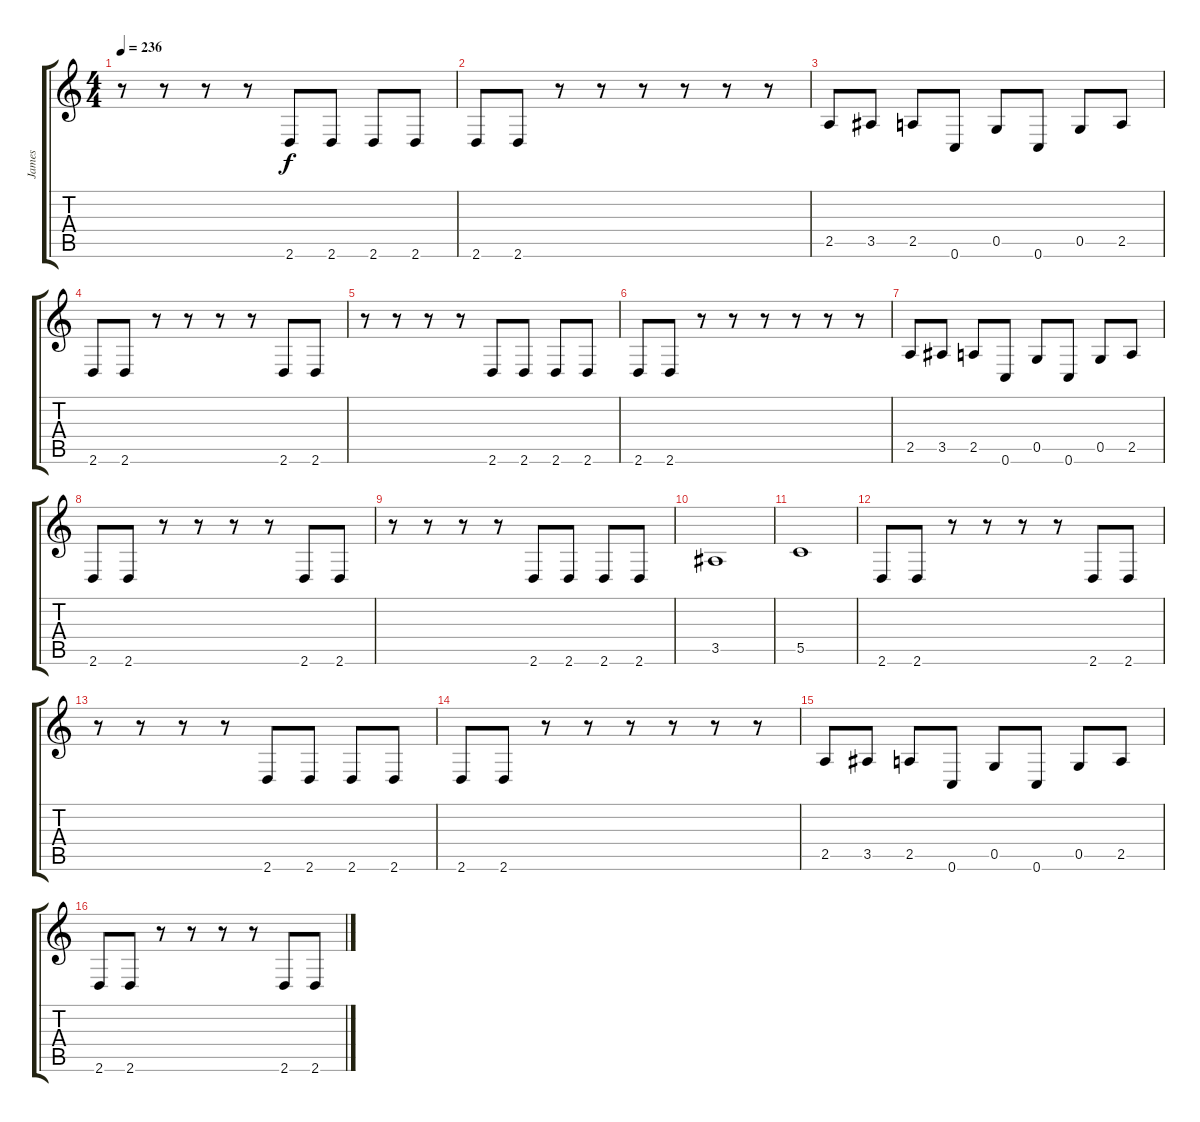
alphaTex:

\track ("James" "James") {instrument electricbasspick}
\staff {score tabs}
\tuning (D4 A3 F3 C3 G2 C2) {hide}
\ts (4 4)
\tempo 236
\clef g2
\ks c
r.8{dy f} r.8 r.8 r.8 2.6.8 2.6.8 2.6.8 2.6.8 |
2.6.8 2.6.8 r.8 r.8 r.8 r.8 r.8 r.8 |
2.5.8 3.5.8 2.5.8 0.6.8 0.5.8 0.6.8 0.5.8 2.5.8 |
2.6.8 2.6.8 r.8 r.8 r.8 r.8 2.6.8 2.6.8 |
r.8 r.8 r.8 r.8 2.6.8 2.6.8 2.6.8 2.6.8 |
2.6.8 2.6.8 r.8 r.8 r.8 r.8 r.8 r.8 |
2.5.8 3.5.8 2.5.8 0.6.8 0.5.8 0.6.8 0.5.8 2.5.8 |
2.6.8 2.6.8 r.8 r.8 r.8 r.8 2.6.8 2.6.8 |
r.8 r.8 r.8 r.8 2.6.8 2.6.8 2.6.8 2.6.8 |
3.5.1 |
5.5.1 |
2.6.8 2.6.8 r.8 r.8 r.8 r.8 2.6.8 2.6.8 |
r.8 r.8 r.8 r.8 2.6.8 2.6.8 2.6.8 2.6.8 |
2.6.8 2.6.8 r.8 r.8 r.8 r.8 r.8 r.8 |
2.5.8 3.5.8 2.5.8 0.6.8 0.5.8 0.6.8 0.5.8 2.5.8 |
2.6.8 2.6.8 r.8 r.8 r.8 r.8 2.6.8 2.6.8
